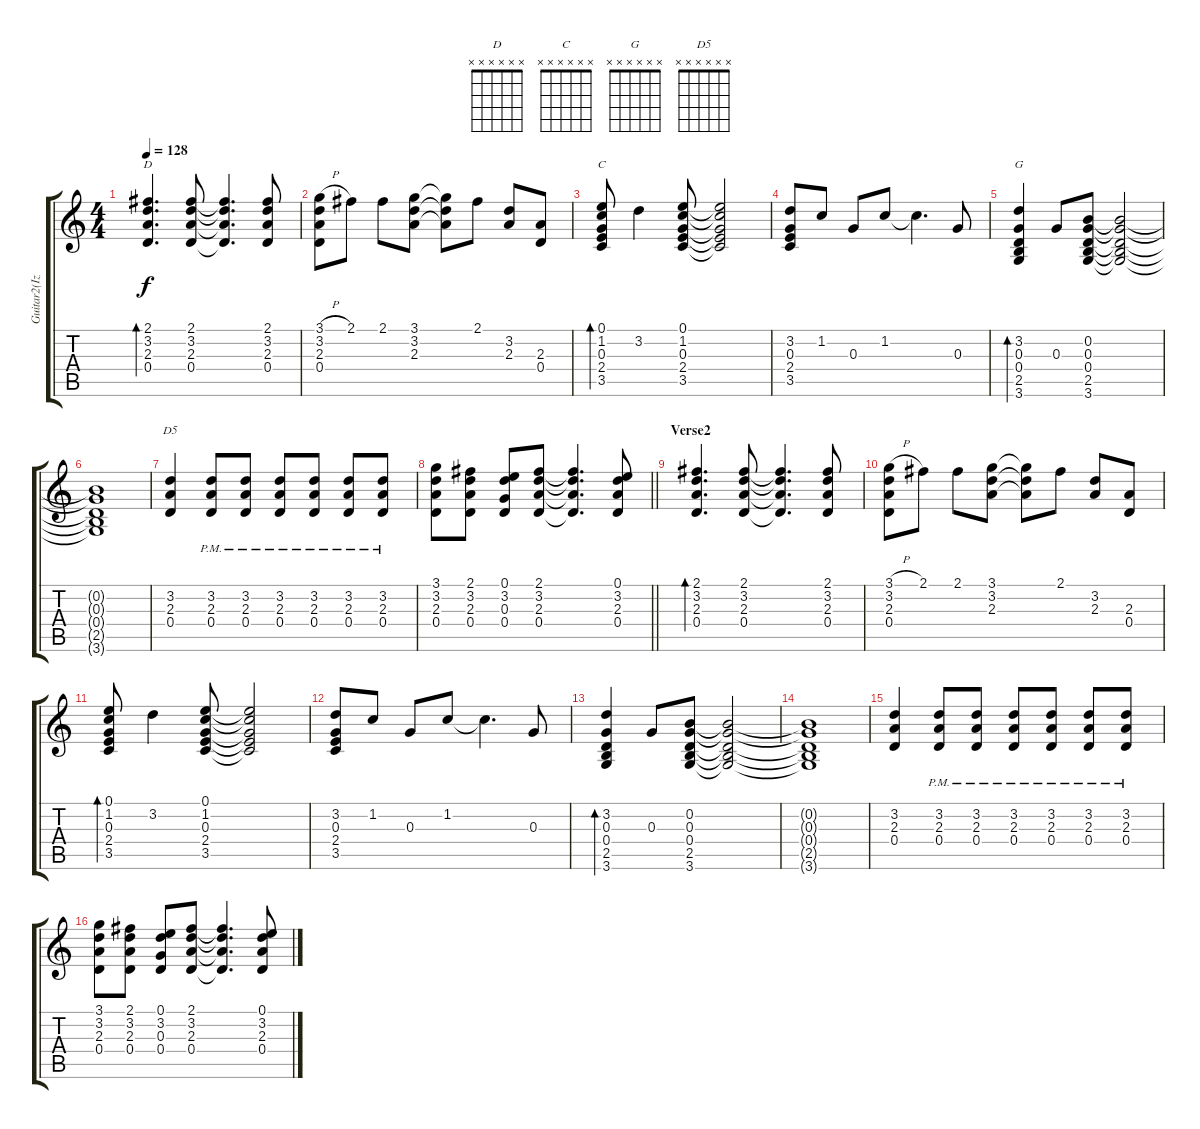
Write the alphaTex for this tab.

\track ("Guitar2(Izzy)" "Guitar2(Iz") {instrument electricguitarclean}
\staff {score tabs}
\tuning (E4 B3 G3 D3 A2 E2) {hide}
\chord ("D" x x x x x x)
\chord ("C" x x x x x x)
\chord ("G" x x x x x x)
\chord ("D5" x x x x x x)
\ts (4 4)
\tempo 128
\clef g2
\ks c
(2.1 3.2 2.3 0.4).4{d bd 60 ch "D" dy f} (2.1 3.2 2.3 0.4).8 (2.1{t} 3.2{t} 2.3{t} 0.4{t}).4{d} (2.1 3.2 2.3 0.4).8 |
(3.1{h} 3.2 2.3 0.4).8 2.1.8 2.1.8 (3.1 3.2 2.3).8 (3.1{t} 3.2{t} 2.3{t}).8 2.1.8 (3.2 2.3).8 (2.3 0.4).8 |
(0.1 1.2 0.3 2.4 3.5).8{bd 60 ch "C"} 3.2.4 (0.1 1.2 0.3 2.4 3.5).8 (0.1{t} 1.2{t} 0.3{t} 2.4{t} 3.5{t}).2 |
(3.2 0.3 2.4 3.5).8 1.2.8 0.3.8 1.2.8 1.2{t}.4{d} 0.3.8 |
(3.2 0.3 0.4 2.5 3.6).4{bd 60 ch "G"} 0.3.8 (0.2 0.3 0.4 2.5 3.6).8 (0.2{t} 0.3{t} 0.4{t} 2.5{t} 3.6{t}).2 |
(0.2{t} 0.3{t} 0.4{t} 2.5{t} 3.6{t}).1 |
(3.2 2.3 0.4).4{ch "D5"} (3.2{pm} 2.3{pm} 0.4{pm}).8 (3.2{pm} 2.3{pm} 0.4{pm}).8 (3.2{pm} 2.3{pm} 0.4{pm}).8 (3.2{pm} 2.3{pm} 0.4{pm}).8 (3.2{pm} 2.3{pm} 0.4{pm}).8 (3.2{pm} 2.3{pm} 0.4{pm}).8 |
\barLineRight lightlight
(3.1 3.2 2.3 0.4).8 (2.1 3.2 2.3 0.4).8 (0.1 3.2 0.3 0.4).8 (2.1 3.2 2.3 0.4).8 (2.1{t} 3.2{t} 2.3{t} 0.4{t}).4{d} (0.1 3.2 2.3 0.4).8 |
\section ("" "Verse2")
(2.1 3.2 2.3 0.4).4{d bd 60} (2.1 3.2 2.3 0.4).8 (2.1{t} 3.2{t} 2.3{t} 0.4{t}).4{d} (2.1 3.2 2.3 0.4).8 |
(3.1{h} 3.2 2.3 0.4).8 2.1.8 2.1.8 (3.1 3.2 2.3).8 (3.1{t} 3.2{t} 2.3{t}).8 2.1.8 (3.2 2.3).8 (2.3 0.4).8 |
(0.1 1.2 0.3 2.4 3.5).8{bd 60} 3.2.4 (0.1 1.2 0.3 2.4 3.5).8 (0.1{t} 1.2{t} 0.3{t} 2.4{t} 3.5{t}).2 |
(3.2 0.3 2.4 3.5).8 1.2.8 0.3.8 1.2.8 1.2{t}.4{d} 0.3.8 |
(3.2 0.3 0.4 2.5 3.6).4{bd 60} 0.3.8 (0.2 0.3 0.4 2.5 3.6).8 (0.2{t} 0.3{t} 0.4{t} 2.5{t} 3.6{t}).2 |
(0.2{t} 0.3{t} 0.4{t} 2.5{t} 3.6{t}).1 |
(3.2 2.3 0.4).4 (3.2{pm} 2.3{pm} 0.4{pm}).8 (3.2{pm} 2.3{pm} 0.4{pm}).8 (3.2{pm} 2.3{pm} 0.4{pm}).8 (3.2{pm} 2.3{pm} 0.4{pm}).8 (3.2{pm} 2.3{pm} 0.4{pm}).8 (3.2{pm} 2.3{pm} 0.4{pm}).8 |
(3.1 3.2 2.3 0.4).8 (2.1 3.2 2.3 0.4).8 (0.1 3.2 0.3 0.4).8 (2.1 3.2 2.3 0.4).8 (2.1{t} 3.2{t} 2.3{t} 0.4{t}).4{d} (0.1 3.2 2.3 0.4).8
